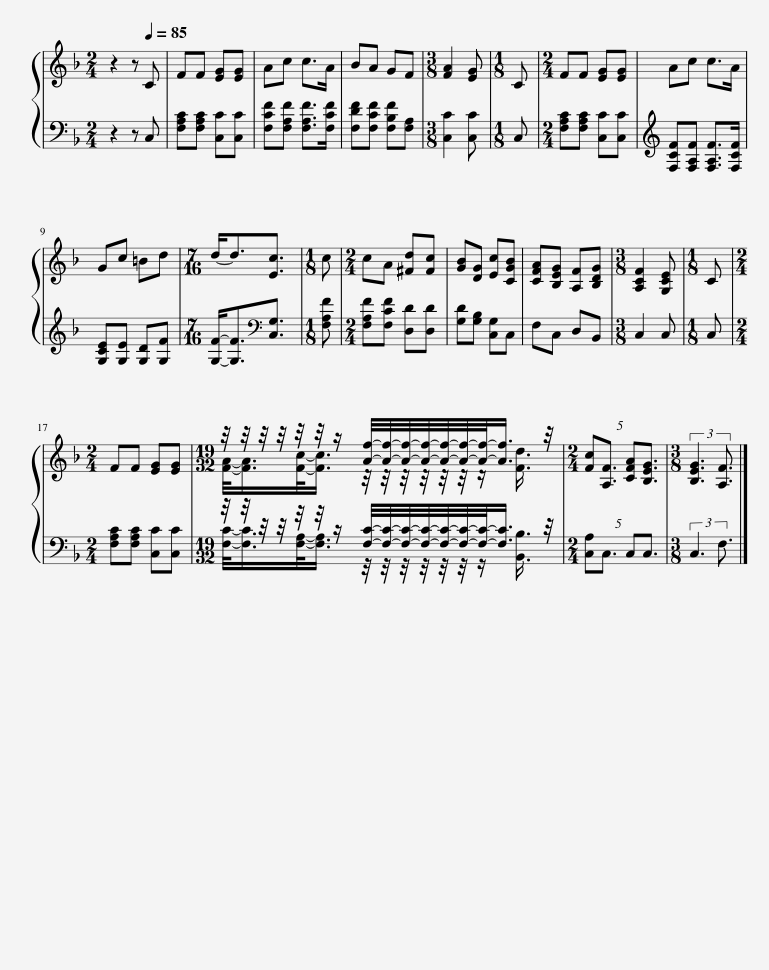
X:1
%%score { ( 1 3 ) | ( 2 4 ) }
L:1/8
M:2/4
I:linebreak $
K:F
V:1 treble
V:3 treble
V:2 bass
V:4 bass
V:1
 z2 z[Q:1/4=85] C | FF [EG][EG] | Ac c>A | BA GF |[M:3/8] [FA]2 [EG] | %5
[M:1/8] C |[M:2/4] FF [EG][EG] | Ac c>A |$ Gc =Bd |[M:7/16] d-<d[Ec]3/2 | %10
[M:1/8] c |[M:2/4] cA [^Fd][Fc] | [GB][DG] [Ec][CGB] | [CFA][B,EG] [A,F][B,DG] |[M:3/8] [A,CF]2 [G,CE] | %15
[M:1/8] C |$[M:2/4] FF [EG][EG] |[M:19/32] z/4 z/4 z/4 z/4 z/4 z/4 z/ [Af]/4-[Af]/4-[Af]/4-[Af]/4-[Af]/4-[Af]/4-[Af]/-<[Af]/ z/4 |[M:2/4] (5:4:4[Fc][A,F]3/2 [CFA][B,EG]3/2 |[M:3/8] (3:2:2[B,EG]3 [A,F]3/2 |] %20
V:2
 z2 z C, | [F,A,C][F,A,C] [C,C][C,C] | [F,CF][F,A,F] [F,A,F]>[F,CF] | [F,DF][F,CF] [F,B,F][F,A,] |[M:3/8] [C,C]2 [C,C] | %5
[M:1/8] C, |[M:2/4] [F,A,C][F,A,C] [C,C][C,C] | [F,CF][F,A,F] [F,A,F]>[F,CF] |$ [G,CE][G,E] [G,D][G,F] |[M:7/16] [G,F]-<[G,F][K:bass][C,G,]3/2 | %10
[M:1/8] [F,A,F] |[M:2/4] [F,A,F][F,CF] [D,D][D,D] | [G,D][G,B,] [C,G,]C, | F,C, D,B,, |[M:3/8] C,2 C, | %15
[M:1/8] C, |$[M:2/4] [F,A,C][F,A,C] [C,C][C,C] |[M:19/32] z/4 z/4 z/4 z/4 z/4 z/4 z/ [F,C]/4-[F,C]/4-[F,C]/4-[F,C]/4-[F,C]/4-[F,C]/4-[F,C]/-<[F,C]/ z/4 |[M:2/4] (5:4:4[C,A,]C,3/2 C,C,3/2 |[M:3/8] (3:2:2C,3 F,3/2 |] %20
V:3
 x4 | x4 | x4 | x4 |[M:3/8] x3 | %5
[M:1/8] x |[M:2/4] x4 | x4 |$ x4 |[M:7/16] x7/2 | %10
[M:1/8] x |[M:2/4] x4 | x4 | x4 |[M:3/8] x3 | %15
[M:1/8] x |$[M:2/4] x4 |[M:19/32] [FA]/-<[FA]/[Fc]/-<[Fc]/ z/4 z/4 z/4 z/4 z/4 z/4 z/ [Fd]3/4 |[M:2/4] x4 |[M:3/8] x3 |] %20
V:4
 x4 | x4 | x4 | x4 |[M:3/8] x3 | %5
[M:1/8] x |[M:2/4] x4 | x4 |$ x4 |[M:7/16] x2[K:bass] x3/2 | %10
[M:1/8] x |[M:2/4] x4 | x4 | x4 |[M:3/8] x3 | %15
[M:1/8] x |$[M:2/4] x4 |[M:19/32] [F,C]/-<[F,C]/[F,A,]/-<[F,A,]/ z/4 z/4 z/4 z/4 z/4 z/4 z/ [B,,B,]3/4 |[M:2/4] x4 |[M:3/8] x3 |] %20
